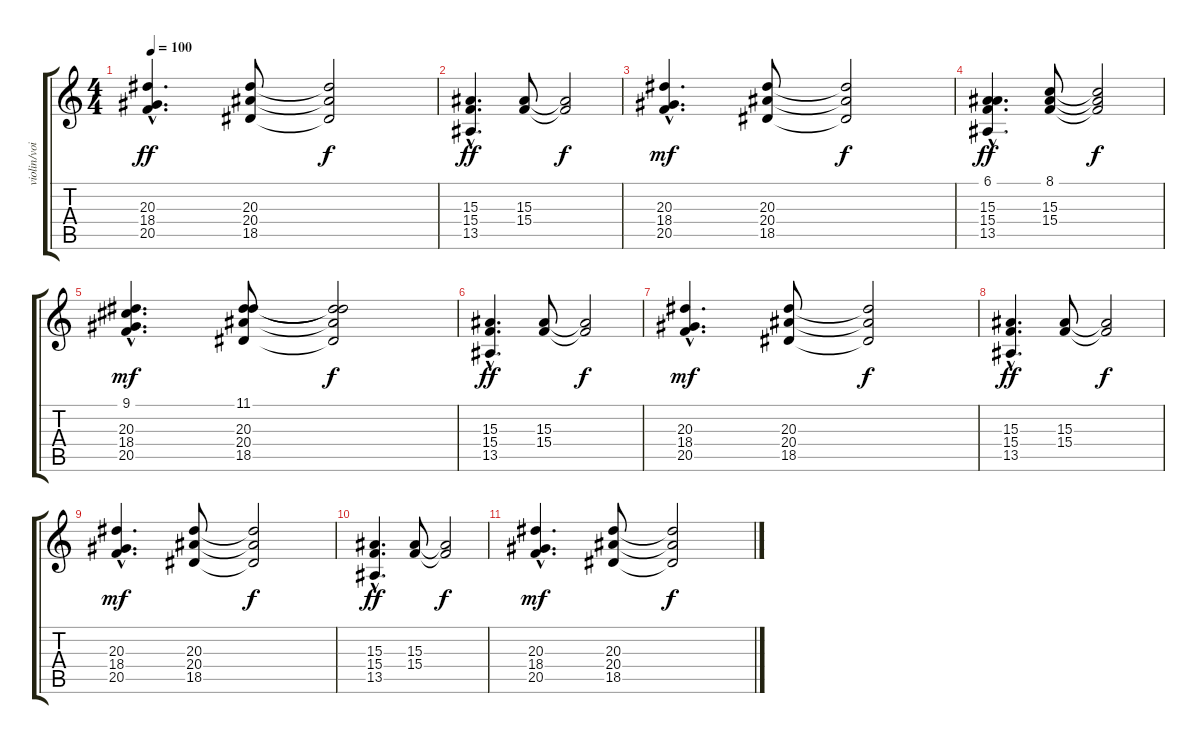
\track ("violin/voices" "violin/voi") {instrument violin}
\staff {score tabs}
\tuning (E4 B3 G3 D3 A2 E2) {hide}
\ts (4 4)
\tempo 100
\clef g2
\ks c
(20.3{hac} 18.4{hac} 20.5{hac}).4{d dy ff} (20.3 20.4 18.5).8 (20.3{t} 20.4{t} 18.5{t}).2{dy f} |
(15.3{hac} 15.4{hac} 13.5{hac}).4{d dy ff} (15.3 15.4).8 (15.3{t} 15.4{t}).2{dy f} |
(20.3{hac} 18.4{hac} 20.5{hac}).4{d dy mf} (20.3 20.4 18.5).8 (20.3{t} 20.4{t} 18.5{t}).2{dy f} |
(6.1{hac} 15.3{hac} 15.4{hac} 13.5{hac}).4{d dy ff} (8.1 15.3 15.4).8 (8.1{t} 15.3{t} 15.4{t}).2{dy f} |
(9.1{hac} 20.3{hac} 18.4{hac} 20.5{hac}).4{d dy mf} (11.1 20.3 20.4 18.5).8 (11.1{t} 20.3{t} 20.4{t} 18.5{t}).2{dy f} |
(15.3{hac} 15.4{hac} 13.5{hac}).4{d dy ff} (15.3 15.4).8 (15.3{t} 15.4{t}).2{dy f} |
(20.3{hac} 18.4{hac} 20.5{hac}).4{d dy mf} (20.3 20.4 18.5).8 (20.3{t} 20.4{t} 18.5{t}).2{dy f} |
(15.3{hac} 15.4{hac} 13.5{hac}).4{d dy ff} (15.3 15.4).8 (15.3{t} 15.4{t}).2{dy f} |
(20.3{hac} 18.4{hac} 20.5{hac}).4{d dy mf} (20.3 20.4 18.5).8 (20.3{t} 20.4{t} 18.5{t}).2{dy f} |
(15.3{hac} 15.4{hac} 13.5{hac}).4{d dy ff} (15.3 15.4).8 (15.3{t} 15.4{t}).2{dy f} |
(20.3{hac} 18.4{hac} 20.5{hac}).4{d dy mf} (20.3 20.4 18.5).8 (20.3{t} 20.4{t} 18.5{t}).2{dy f}
